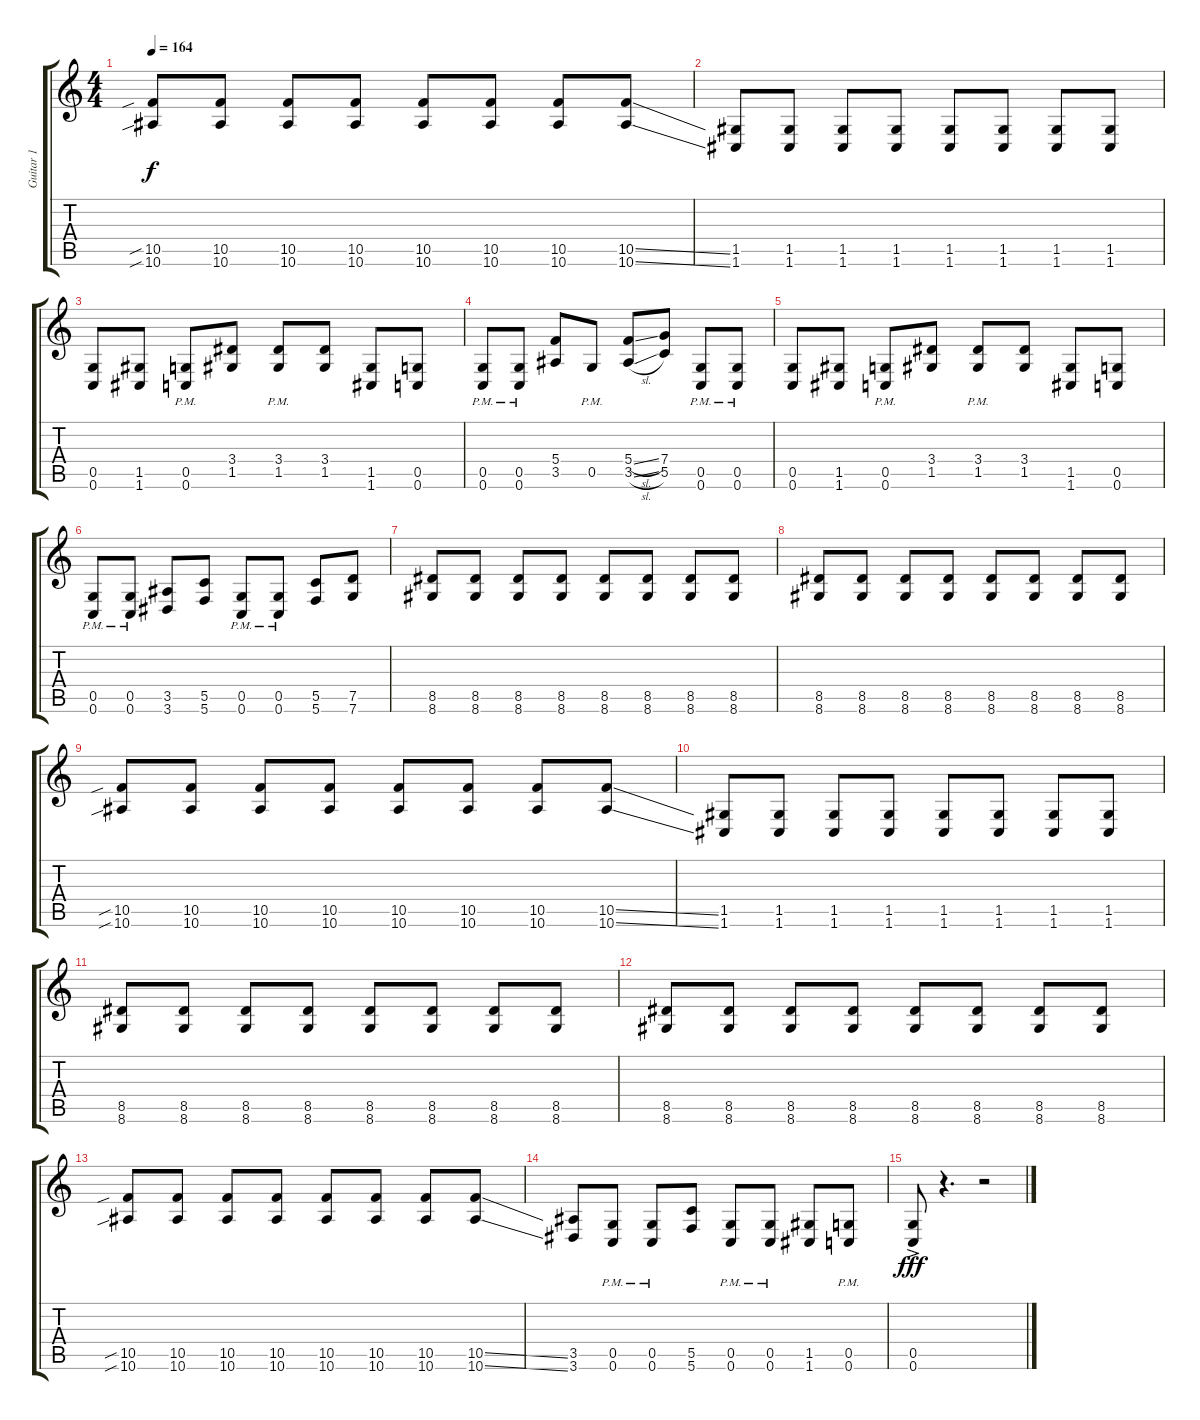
\track ("Guitar 1" "Guitar 1") {instrument distortionguitar}
\staff {score tabs}
\tuning (D4 A3 F3 C3 G2 C2) {hide}
\ts (4 4)
\tempo 164
\clef g2
\ks c
(10.5{sib} 10.6{sib}).8{dy f} (10.5 10.6).8 (10.5 10.6).8 (10.5 10.6).8 (10.5 10.6).8 (10.5 10.6).8 (10.5 10.6).8 (10.5{ss} 10.6{ss}).8 |
(1.5 1.6).8 (1.5 1.6).8 (1.5 1.6).8 (1.5 1.6).8 (1.5 1.6).8 (1.5 1.6).8 (1.5 1.6).8 (1.5 1.6).8 |
(0.5 0.6).8 (1.5 1.6).8 (0.5{pm} 0.6{pm}).8 (3.4 1.5).8 (3.4{pm} 1.5{pm}).8 (3.4 1.5).8 (1.5 1.6).8 (0.5 0.6).8 |
(0.5{pm} 0.6).8 (0.5{pm} 0.6).8 (5.4 3.5).8 0.5{pm}.8 (5.4{sl} 3.5{sl}).8 (7.4 5.5).8 (0.5{pm} 0.6{pm}).8 (0.5{pm} 0.6{pm}).8 |
(0.5 0.6).8 (1.5 1.6).8 (0.5{pm} 0.6{pm}).8 (3.4 1.5).8 (3.4{pm} 1.5{pm}).8 (3.4 1.5).8 (1.5 1.6).8 (0.5 0.6).8 |
(0.5{pm} 0.6{pm}).8 (0.5{pm} 0.6{pm}).8 (3.5 3.6).8 (5.5 5.6).8 (0.5{pm} 0.6{pm}).8 (0.5{pm} 0.6{pm}).8 (5.5 5.6).8 (7.5 7.6).8 |
(8.5 8.6).8 (8.5 8.6).8 (8.5 8.6).8 (8.5 8.6).8 (8.5 8.6).8 (8.5 8.6).8 (8.5 8.6).8 (8.5 8.6).8 |
(8.5 8.6).8 (8.5 8.6).8 (8.5 8.6).8 (8.5 8.6).8 (8.5 8.6).8 (8.5 8.6).8 (8.5 8.6).8 (8.5 8.6).8 |
(10.5{sib} 10.6{sib}).8 (10.5 10.6).8 (10.5 10.6).8 (10.5 10.6).8 (10.5 10.6).8 (10.5 10.6).8 (10.5 10.6).8 (10.5{ss} 10.6{ss}).8 |
(1.5 1.6).8 (1.5 1.6).8 (1.5 1.6).8 (1.5 1.6).8 (1.5 1.6).8 (1.5 1.6).8 (1.5 1.6).8 (1.5 1.6).8 |
(8.5 8.6).8 (8.5 8.6).8 (8.5 8.6).8 (8.5 8.6).8 (8.5 8.6).8 (8.5 8.6).8 (8.5 8.6).8 (8.5 8.6).8 |
(8.5 8.6).8 (8.5 8.6).8 (8.5 8.6).8 (8.5 8.6).8 (8.5 8.6).8 (8.5 8.6).8 (8.5 8.6).8 (8.5 8.6).8 |
(10.5{sib} 10.6{sib}).8 (10.5 10.6).8 (10.5 10.6).8 (10.5 10.6).8 (10.5 10.6).8 (10.5 10.6).8 (10.5 10.6).8 (10.5{ss} 10.6{ss}).8 |
(3.5 3.6).8 (0.5{pm} 0.6{pm}).8 (0.5{pm} 0.6{pm}).8 (5.5 5.6).8 (0.5{pm} 0.6{pm}).8 (0.5{pm} 0.6{pm}).8 (1.5 1.6).8 (0.5{pm} 0.6{pm}).8 |
(0.5{ac} 0.6{ac}).8{dy fff} r.4{d} r.2
